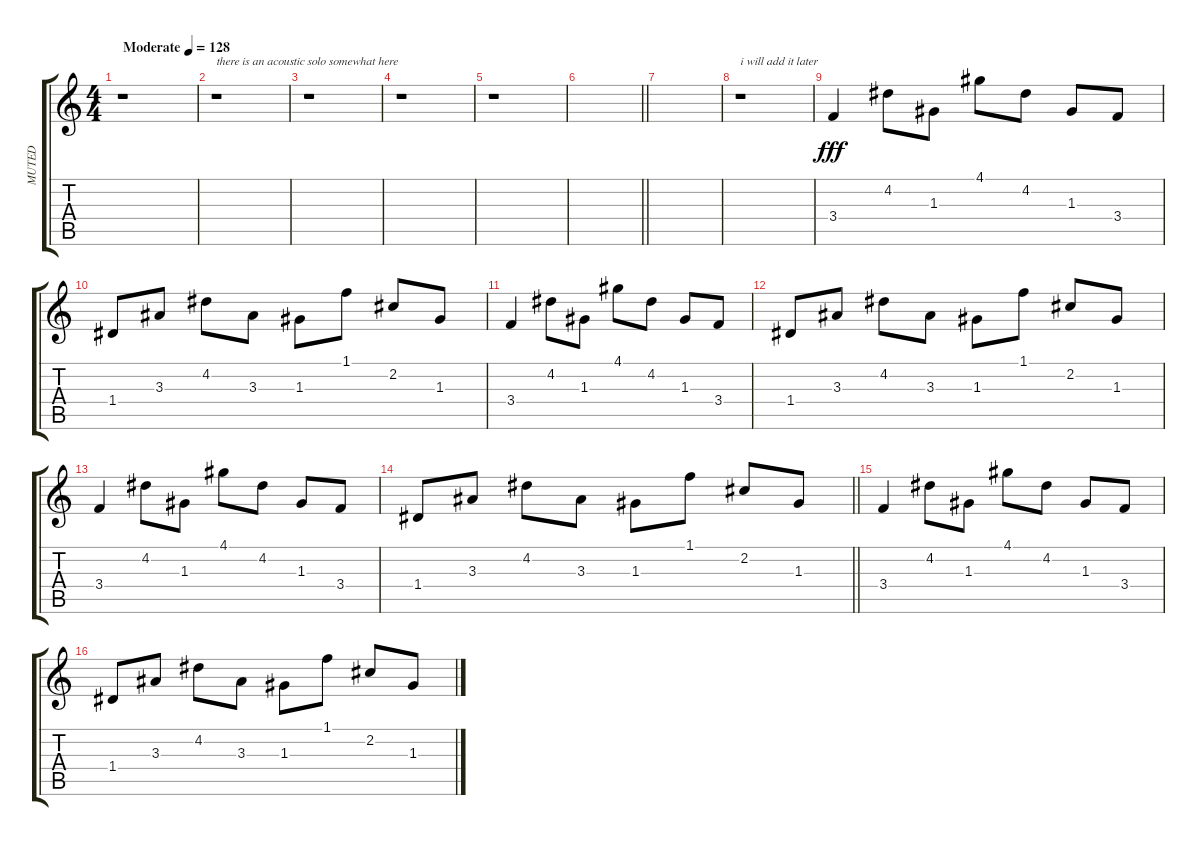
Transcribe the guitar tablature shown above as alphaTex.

\track ("MUTED" "MUTED") {instrument electricguitarmuted}
\staff {score tabs}
\tuning (E4 B3 G3 D3 A2 E2) {hide}
\ts (4 4)
\tempo (128 "Moderate")
\clef g2
\ks c
r.1{dy fff instrument electricguitarmuted} |
r.1{txt "there is an acoustic solo somewhat here"} |
r.1 |
r.1 |
r.1 |
\barLineRight lightlight
|
|
r.1{txt "i will add it later"} |
3.4.4 4.2.8 1.3.8 4.1.8 4.2.8 1.3.8 3.4.8 |
1.4.8 3.3.8 4.2.8{txt ""} 3.3.8 1.3.8 1.1.8 2.2.8 1.3.8 |
3.4.4 4.2.8 1.3.8 4.1.8 4.2.8 1.3.8 3.4.8 |
1.4.8 3.3.8 4.2.8 3.3.8 1.3.8 1.1.8 2.2.8 1.3.8 |
3.4.4 4.2.8 1.3.8 4.1.8 4.2.8 1.3.8 3.4.8 |
\barLineRight lightlight
1.4.8 3.3.8 4.2.8 3.3.8 1.3.8 1.1.8 2.2.8 1.3.8 |
3.4.4 4.2.8 1.3.8 4.1.8 4.2.8 1.3.8 3.4.8 |
1.4.8 3.3.8 4.2.8 3.3.8 1.3.8 1.1.8 2.2.8 1.3.8
